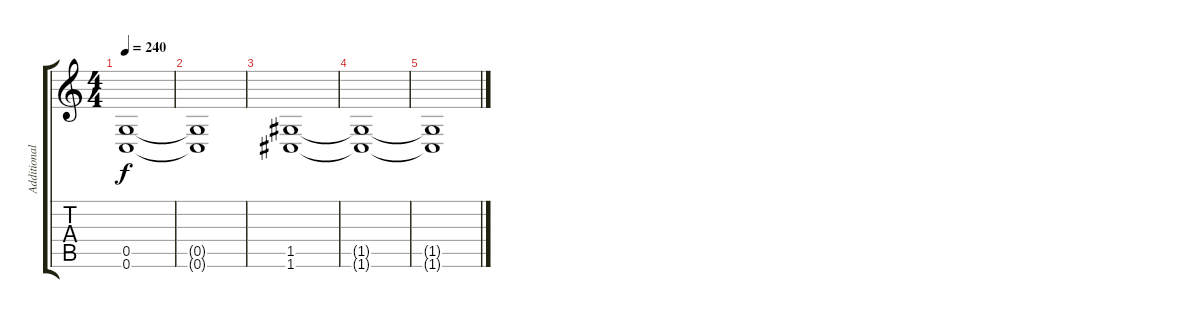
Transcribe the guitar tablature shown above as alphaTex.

\track ("Additional guitar #1" "Additional") {instrument distortionguitar}
\staff {score tabs}
\tuning (D4 A3 F3 C3 G2 C2) {hide}
\ts (4 4)
\tempo 240
\clef g2
\ks c
(0.5{t} 0.6{t}).1{dy f} |
(0.5{t} 0.6{t}).1 |
(1.5 1.6).1 |
(1.5{t} 1.6{t}).1 |
(1.5{t} 1.6{t}).1
